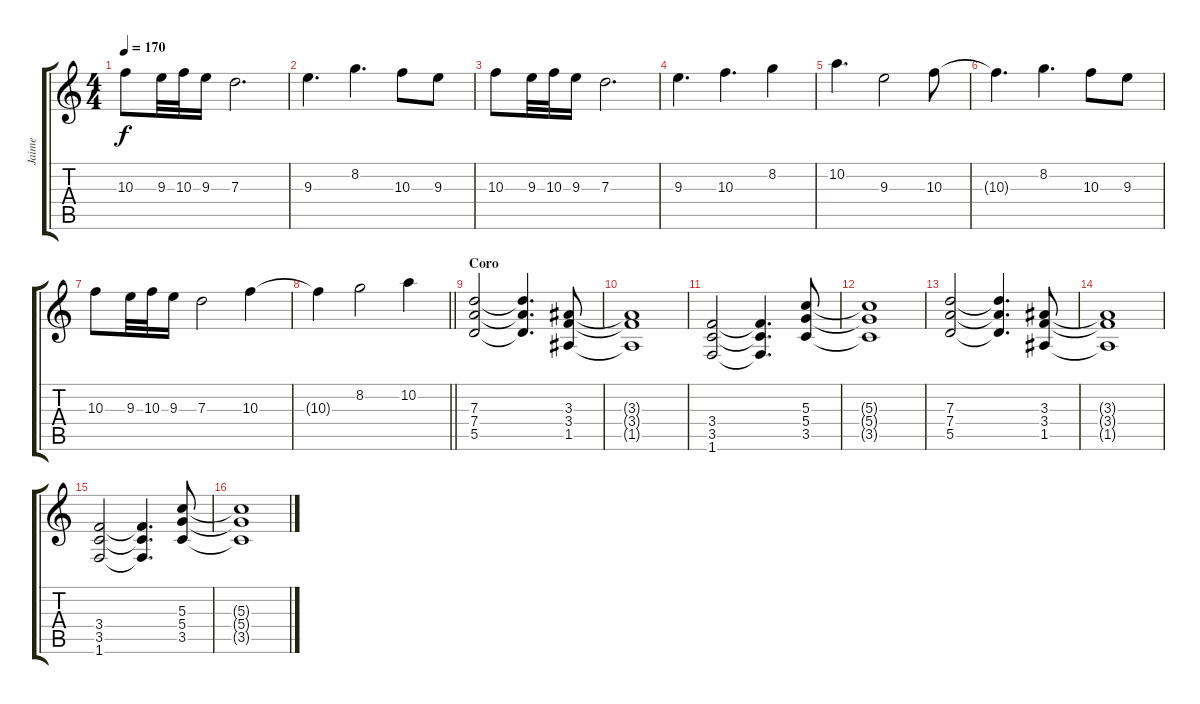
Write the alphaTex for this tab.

\track ("Jaime" "Jaime") {instrument overdrivenguitar}
\staff {score tabs}
\tuning (E4 B3 G3 D3 A2 E2) {hide}
\ts (4 4)
\tempo 170
\clef g2
\ks c
10.3.8{dy f} 9.3.32 10.3.32 9.3.16 7.3.2{d} |
9.3.4{d} 8.2.4{d} 10.3.8 9.3.8 |
10.3.8 9.3.32 10.3.32 9.3.16 7.3.2{d} |
9.3.4{d} 10.3.4{d} 8.2.4 |
10.2.4{d} 9.3.2 10.3.8 |
10.3{t}.4{d} 8.2.4{d} 10.3.8 9.3.8 |
10.3.8 9.3.32 10.3.32 9.3.16 7.3.2 10.3.4 |
\barLineRight lightlight
10.3{t}.4 8.2.2 10.2.4 |
\section ("" "Coro")
(7.3 7.4 5.5).2{volume 11} (7.3{t} 7.4{t} 5.5{t}).4{d} (3.3 3.4 1.5).8 |
(3.3{t} 3.4{t} 1.5{t}).1 |
(3.4 3.5 1.6).2 (3.4{t} 3.5{t} 1.6{t}).4{d} (5.3 5.4 3.5).8 |
(5.3{t} 5.4{t} 3.5{t}).1 |
(7.3 7.4 5.5).2 (7.3{t} 7.4{t} 5.5{t}).4{d} (3.3 3.4 1.5).8 |
(3.3{t} 3.4{t} 1.5{t}).1 |
(3.4 3.5 1.6).2 (3.4{t} 3.5{t} 1.6{t}).4{d} (5.3 5.4 3.5).8 |
(5.3{t} 5.4{t} 3.5{t}).1
